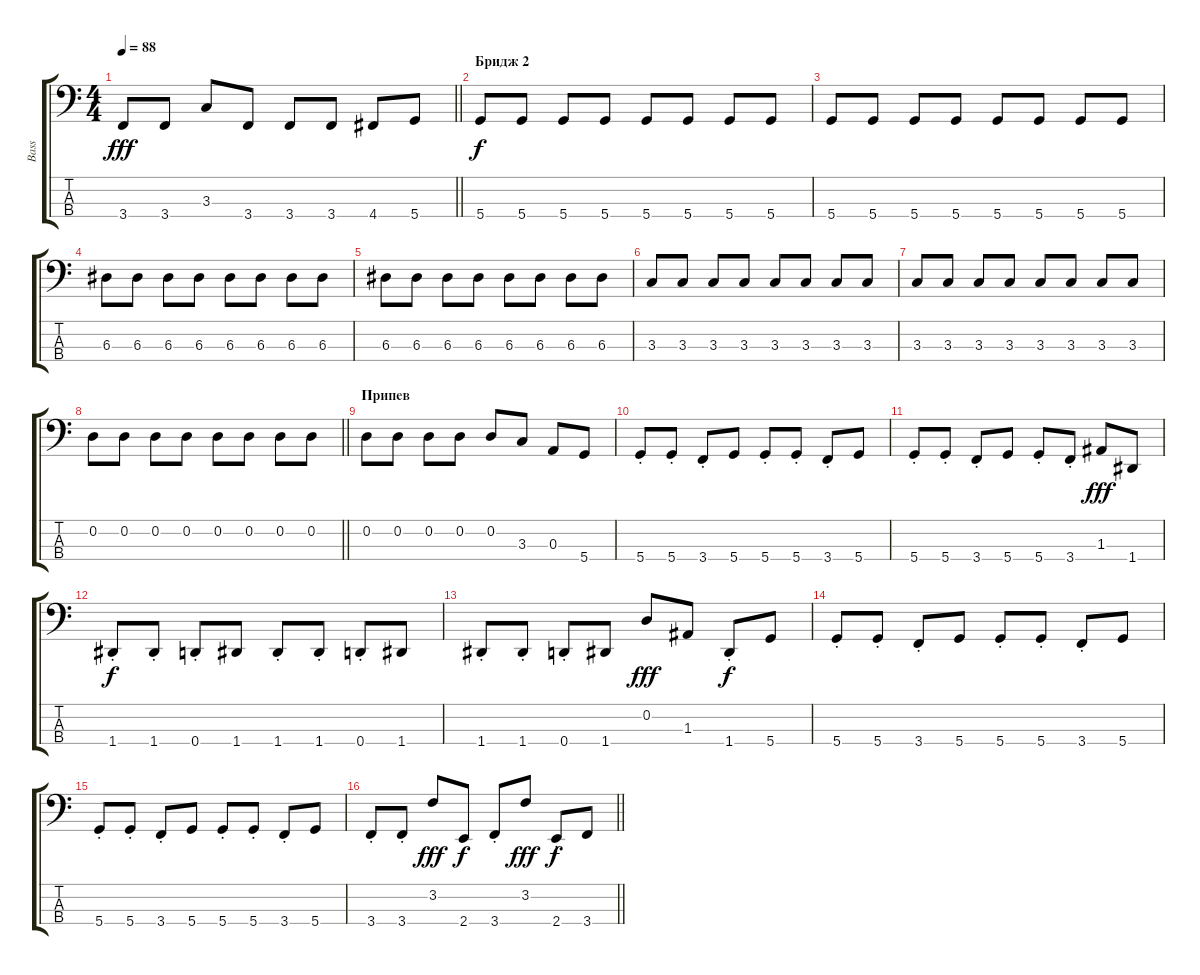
\track ("Bass" "Bass") {instrument electricbassfinger}
\staff {score tabs}
\tuning (G2 D2 A1 D1) {hide}
\ts (4 4)
\tempo 88
\clef f4
\barLineRight lightlight
\ks c
3.4.8{dy fff} 3.4.8 3.3.8 3.4.8 3.4.8 3.4.8 4.4.8 5.4.8 |
\section ("" "Бридж 2")
5.4.8{dy f} 5.4.8 5.4.8 5.4.8 5.4.8 5.4.8 5.4.8 5.4.8 |
5.4.8 5.4.8 5.4.8 5.4.8 5.4.8 5.4.8 5.4.8 5.4.8 |
6.3.8 6.3.8 6.3.8 6.3.8 6.3.8 6.3.8 6.3.8 6.3.8 |
6.3.8 6.3.8 6.3.8 6.3.8 6.3.8 6.3.8 6.3.8 6.3.8 |
3.3.8 3.3.8 3.3.8 3.3.8 3.3.8 3.3.8 3.3.8 3.3.8 |
3.3.8 3.3.8 3.3.8 3.3.8 3.3.8 3.3.8 3.3.8 3.3.8 |
\barLineRight lightlight
0.2.8 0.2.8 0.2.8 0.2.8 0.2.8 0.2.8 0.2.8 0.2.8 |
\section ("" "Припев")
0.2.8 0.2.8 0.2.8 0.2.8 0.2.8 3.3.8 0.3.8 5.4.8 |
5.4{st}.8 5.4{st}.8 3.4{st}.8 5.4.8 5.4{st}.8 5.4{st}.8 3.4{st}.8 5.4.8 |
5.4{st}.8 5.4{st}.8 3.4{st}.8 5.4.8 5.4{st}.8 3.4{st}.8 1.3.8{dy fff} 1.4.8 |
1.4{st}.8{dy f} 1.4{st}.8 0.4{st}.8 1.4.8 1.4{st}.8 1.4{st}.8 0.4{st}.8 1.4.8 |
1.4{st}.8 1.4{st}.8 0.4{st}.8 1.4.8 0.2.8{dy fff} 1.3.8 1.4{st}.8{dy f} 5.4.8 |
5.4{st}.8 5.4{st}.8 3.4{st}.8 5.4.8 5.4{st}.8 5.4{st}.8 3.4{st}.8 5.4.8 |
5.4{st}.8 5.4{st}.8 3.4{st}.8 5.4.8 5.4{st}.8 5.4{st}.8 3.4{st}.8 5.4.8 |
\barLineRight lightlight
3.4{st}.8 3.4{st}.8 3.2.8{dy fff} 2.4.8{dy f} 3.4{st}.8 3.2.8{dy fff} 2.4{st}.8{dy f} 3.4.8
